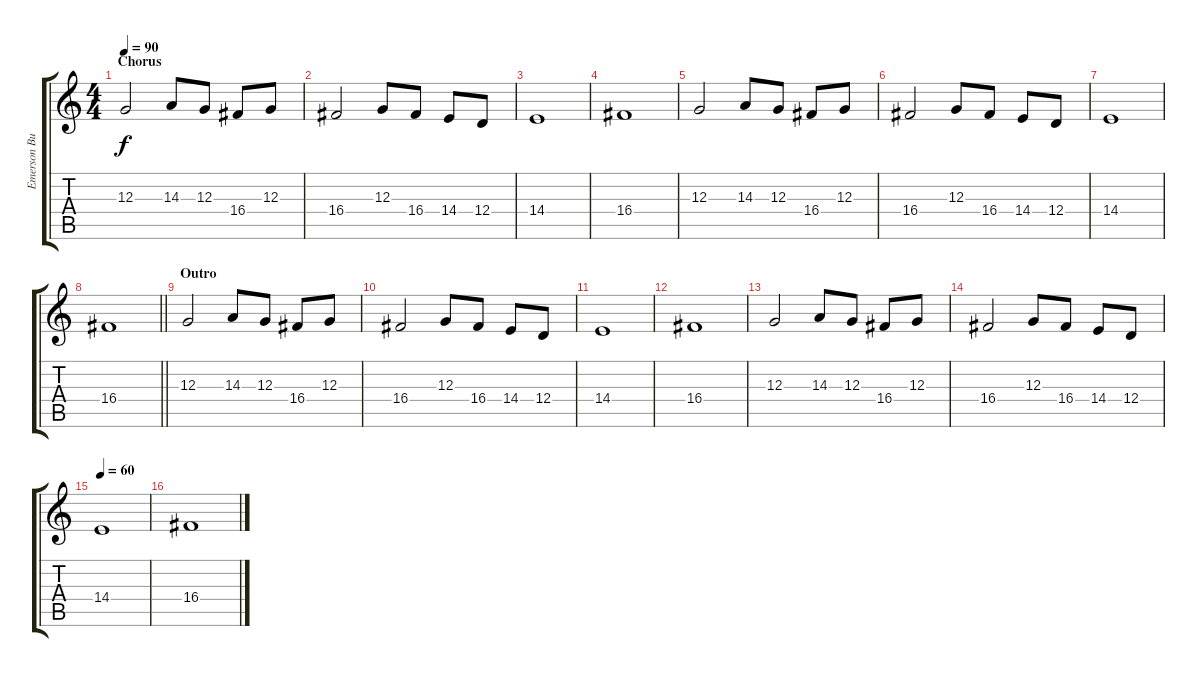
\track ("Emerson Burton (Keyboard)" "Emerson Bu") {instrument violin}
\staff {score tabs}
\tuning (E4 B3 G3 D3 A2 E2) {hide}
\ts (4 4)
\section ("" "Chorus")
\tempo 90
\clef g2
\ks c
12.3.2{dy f} 14.3.8 12.3.8 16.4.8 12.3.8 |
16.4.2 12.3.8 16.4.8 14.4.8 12.4.8 |
14.4.1 |
16.4.1 |
12.3.2 14.3.8 12.3.8 16.4.8 12.3.8 |
16.4.2 12.3.8 16.4.8 14.4.8 12.4.8 |
14.4.1 |
\barLineRight lightlight
16.4.1 |
\section ("" "Outro")
12.3.2 14.3.8 12.3.8 16.4.8 12.3.8 |
16.4.2 12.3.8 16.4.8 14.4.8 12.4.8 |
14.4.1 |
16.4.1 |
12.3.2 14.3.8 12.3.8 16.4.8 12.3.8 |
16.4.2 12.3.8 16.4.8 14.4.8 12.4.8 |
\tempo 60
14.4.1 |
16.4.1
